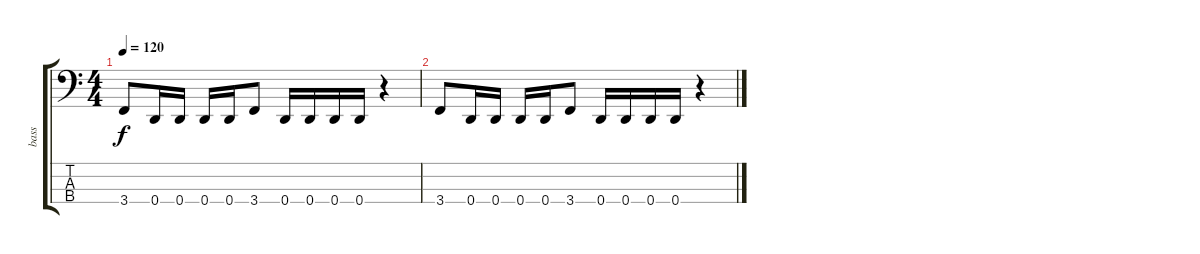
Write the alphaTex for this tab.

\track ("bass" "bass") {instrument slapbass1}
\staff {score tabs}
\tuning (G2 D2 A1 D1) {hide}
\ts (4 4)
\tempo 120
\clef f4
\ks c
3.4.8{dy f} 0.4.16 0.4.16 0.4.16 0.4.16 3.4.8 0.4.16 0.4.16 0.4.16 0.4.16 r.4 |
3.4.8 0.4.16 0.4.16 0.4.16 0.4.16 3.4.8 0.4.16 0.4.16 0.4.16 0.4.16 r.4
